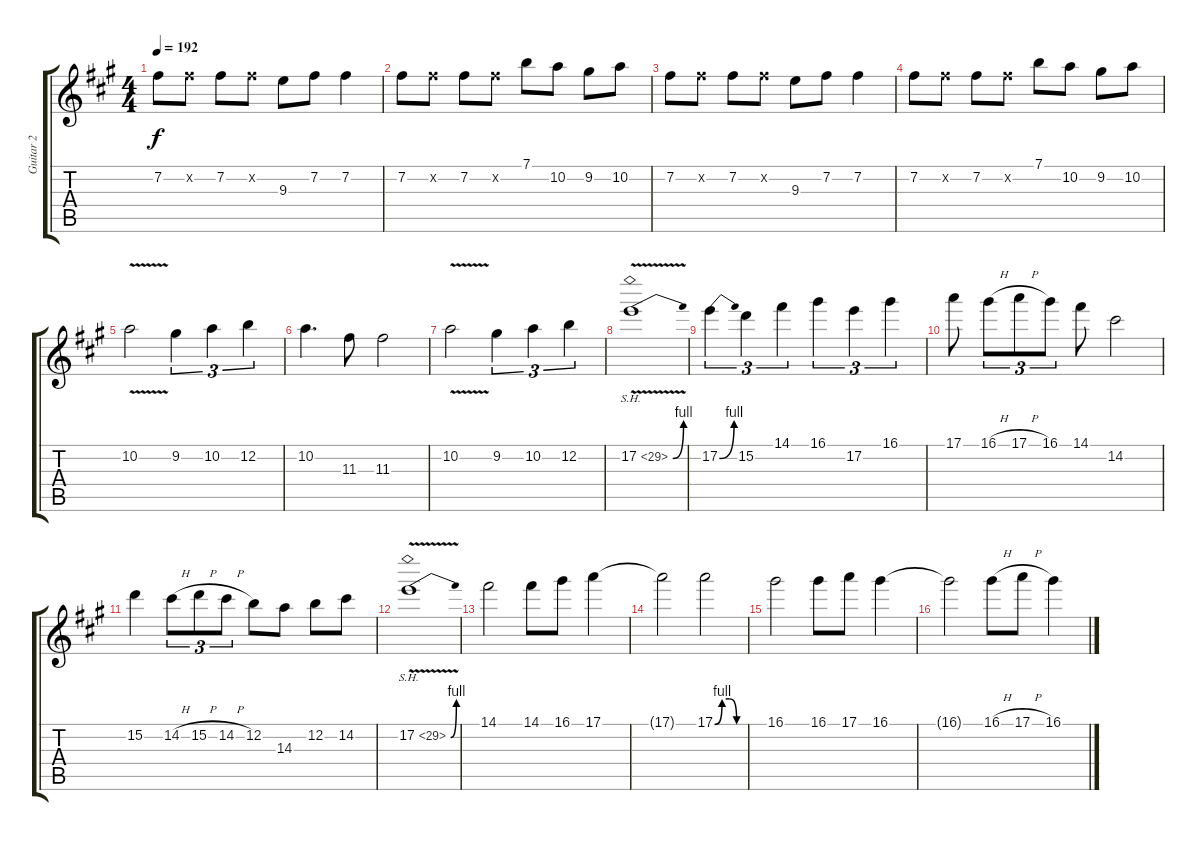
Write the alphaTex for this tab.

\track ("Guitar 2" "Guitar 2") {instrument distortionguitar}
\staff {score tabs}
\tuning (E4 B3 G3 D3 A2 E2) {hide}
\ts (4 4)
\tempo 192
\clef g2
\ks f#minor
7.2.8{dy f} 7.2{x}.8 7.2.8 7.2{x}.8 9.3.8 7.2.8 7.2.4 |
7.2.8 7.2{x}.8 7.2.8 7.2{x}.8 7.1.8 10.2.8 9.2.8 10.2.8 |
7.2.8 7.2{x}.8 7.2.8 7.2{x}.8 9.3.8 7.2.8 7.2.4 |
7.2.8 7.2{x}.8 7.2.8 7.2{x}.8 7.1.8 10.2.8 9.2.8 10.2.8 |
10.2{v}.2 9.2.4{tu (3 2)} 10.2.4{tu (3 2)} 12.2.4{tu (3 2)} |
10.2.4{d} 11.3.8 11.3.2 |
10.2{v}.2 9.2.4{tu (3 2)} 10.2.4{tu (3 2)} 12.2.4{tu (3 2)} |
17.2{be (bend 0 0 60 4) sh 12 v}.1 |
17.2{be (bend 0 0 60 4)}.4{tu (3 2)} 15.2.4{tu (3 2)} 14.1.4{tu (3 2)} 16.1.4{tu (3 2)} 17.2.4{tu (3 2)} 16.1.4{tu (3 2)} |
17.1.8 16.1{h}.8{tu (3 2)} 17.1{h}.8{tu (3 2)} 16.1.8{tu (3 2)} 14.1.8 14.2.2 |
15.2.4 14.2{h}.8{tu (3 2)} 15.2{h}.8{tu (3 2)} 14.2{h}.8{tu (3 2)} 12.2.8 14.3.8 12.2.8 14.2.8 |
17.2{be (bend 0 0 60 4) sh 12 v}.1 |
14.1.2 14.1.8 16.1.8 17.1.4 |
17.1{t}.2 17.1{be (custom 0 0 15 4 30 4 45 0 60 0)}.2 |
16.1.2 16.1.8 17.1.8 16.1.4 |
16.1{t}.2 16.1{h}.8 17.1{h}.8 16.1.4
